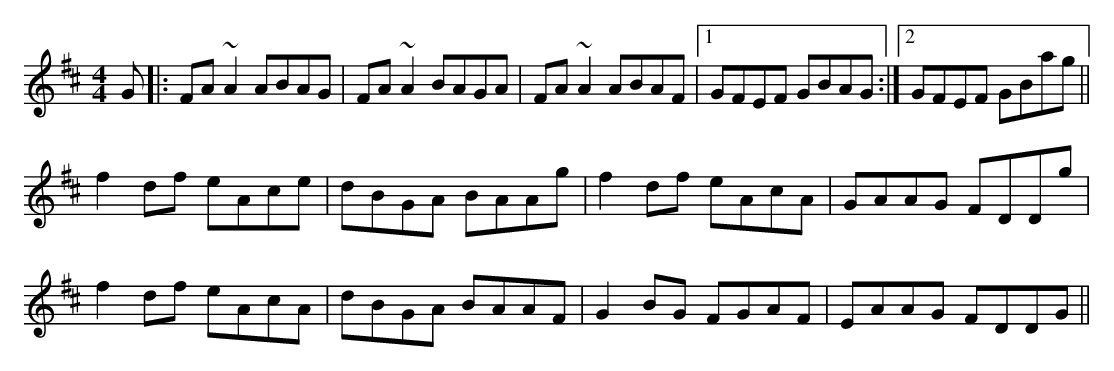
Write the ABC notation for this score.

X:1
M:4/4
K:D
G|:FA~A2 ABAG|FA~A2 BAGA|FA~A2 ABAF|1 GFEF GBAG:|2 GFEF GBag||
f2df eAce|dBGA BAAg|f2df eAcA|GAAG FDDg|
f2df eAcA|dBGA BAAF|G2BG FGAF|EAAG FDDG||
